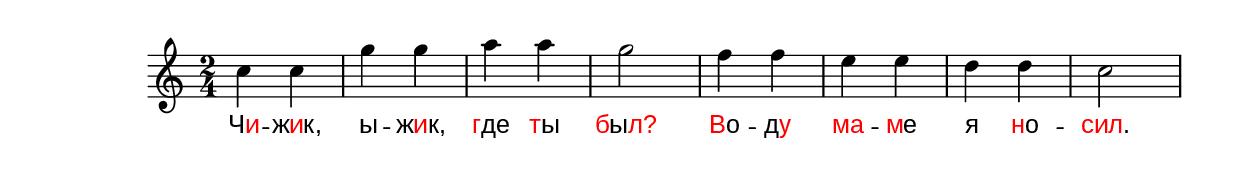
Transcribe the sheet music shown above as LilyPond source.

\version "2.15.16"

#(define all-characters
;; this contains every character that the text might use, including ones to be colored red
;; make sure there are no duplicates (they will appear doubled in the transformed text...)
   '("ж" "и" "к" "д" "о" "Ч" "с" "г" "т" "ы" "?" "," "е" "б" "В" "у" "м" "а" "я" "н" "л" "." "-"))

#(define characters-to-color "цуУнНгГщзъЪвВаАпПРлЛсСмМиИтТбБю№weEyYuUdDfFgGhHcCvVbBnN4567890=(<*?]}")

#(define (find-pos-length-pair str symb)
;; for the specified character --> '((position . length) (position . length) ...)
   (let ((result '())
         (counter 0))

     (define (helper str)
       (let ((pos (string-contains str symb)))
         (if pos
             (let ((dpos (+ pos (string-length symb))))
               (set! result (append result (cons (cons (+ pos counter) (string-length symb)) '())))
               (set! counter (+ counter dpos))
               (helper (string-drop str dpos))))))

      (helper str)
    result))

#(define (create-pos-length-alist str)
;; join alists of character data
  (let ((result '()))
    (for-each
      (lambda (sym)
        (let ((pos-length (find-pos-length-pair str sym)))
          (if (pair? pos-length)
              (set! result (append result (find-pos-length-pair str sym))))))
      all-characters)
    result))

#(define (sort-alist alist)
;; sort alist by keys
   (sort alist (lambda (p q) (< (car p) (car q)))))

#(define convert-alist-to-markup
   (lambda (grob)
     (let* ((text (ly:grob-property grob 'text))
            (char-alist (sort-alist (create-pos-length-alist text))) ; position/length data for each character in text
            (result '()))

      (for-each (lambda (x)
      ;; convert each substring into a markup
      ;; if it is in the list characters-to-color, make it red
        (let* ((left (car x))
               (right (+ (car x) (cdr x)))
               (substr (substring text left right)))
          (if (string-contains characters-to-color substr)
              (set! result (append result (list (markup #:with-color red substr))))
              (set! result (append result (list (markup substr)))))))
        char-alist)

     (set! result (make-concat-markup result))
     (set! (ly:grob-property grob 'text) result))))

colorSymbols =
#(define-music-function
   (parser location) ()
  #{
     \override Lyrics . LyricText #'before-line-breaking = #convert-alist-to-markup
  #})

mylyrics = \lyricmode {
  \override LyricText #'font-name = #"Arial Normal"
  \colorSymbols
  Чи -- жик, пы -- жик, где ты был?
  Во -- ду ма -- ме я но -- сил.
}

\score {
  \new Staff <<
  \new Voice = "tune" {
    \relative c'' {
      \time 2/4
      c c g' g a a g2
      f4 f e e d d c2
    }
  }
  \new Lyrics \lyricsto "tune" \mylyrics
  >>
  \layout {
    ragged-right = ##f
  }
}

